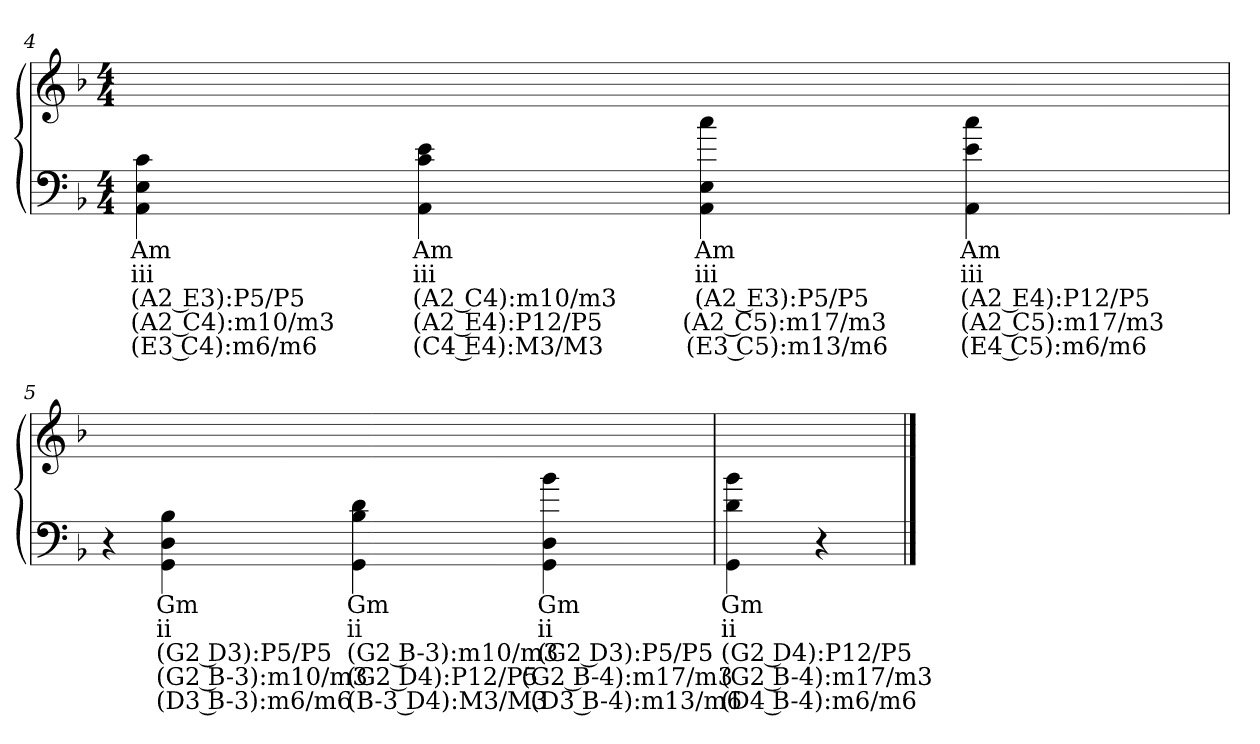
**kern	**text	**text	**text	**text	**text	**kern
*part2	*part2	*part2	*part2	*part2	*part2	*part1
*staff2	*staff2	*staff2	*staff2	*staff2	*staff2	*staff1
*clefF4	*	*	*	*	*	*clefG2
*k[b-]	*	*	*	*	*	*k[b-]
*F:	*	*	*	*	*	*F:
*M4/4	*	*	*	*	*	*M4/4
=4	=4	=4	=4	=4	=4	=4
4AA 4E 4c	Am	iii	(A2 E3):P5/P5	(A2 C4):m10/m3	(E3 C4):m6/m6	1ryy
4AA 4c 4e	Am	iii	(A2 C4):m10/m3	(A2 E4):P12/P5	(C4 E4):M3/M3	.
4AA 4E 4cc	Am	iii	(A2 E3):P5/P5	(A2 C5):m17/m3	(E3 C5):m13/m6	.
4AA 4e 4cc	Am	iii	(A2 E4):P12/P5	(A2 C5):m17/m3	(E4 C5):m6/m6	.
=5	=5	=5	=5	=5	=5	=5
4r	.	.	.	.	.	1ryy
4GG 4D 4B-	Gm	ii	(G2 D3):P5/P5	(G2 B-3):m10/m3	(D3 B-3):m6/m6	.
4GG 4B- 4d	Gm	ii	(G2 B-3):m10/m3	(G2 D4):P12/P5	(B-3 D4):M3/M3	.
4GG 4D 4b-	Gm	ii	(G2 D3):P5/P5	(G2 B-4):m17/m3	(D3 B-4):m13/m6	.
=6	=6	=6	=6	=6	=6	=6
4GG 4d 4b-	Gm	ii	(G2 D4):P12/P5	(G2 B-4):m17/m3	(D4 B-4):m6/m6	2ryy
4r	.	.	.	.	.	.
==	==	==	==	==	==	==
*-	*-	*-	*-	*-	*-	*-
